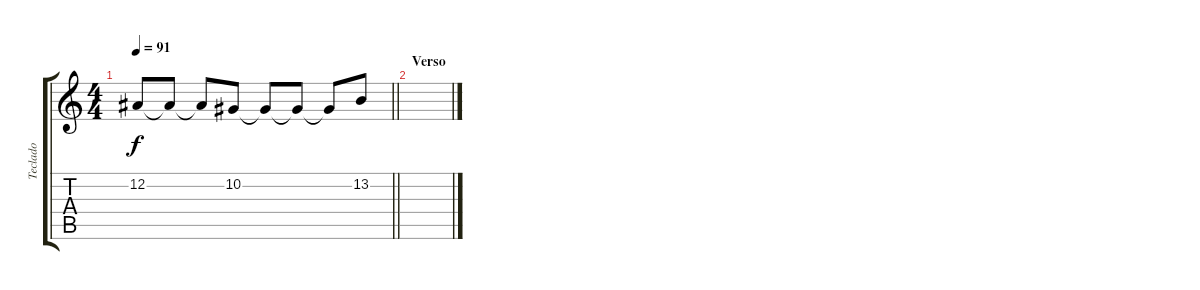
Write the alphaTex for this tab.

\track ("Teclado" "Teclado") {instrument pad8sweep}
\staff {score tabs}
\tuning (Eb4 Bb3 Gb3 Db3 Ab2 Eb2) {hide}
\ts (4 4)
\tempo 91
\clef g2
\barLineRight lightlight
\ks c
12.2.8{dy f} 12.2{t}.8 12.2{t}.8 10.2.8 10.2{t}.8 10.2{t}.8 10.2{t}.8 13.2.8 |
\section ("" "Verso")
